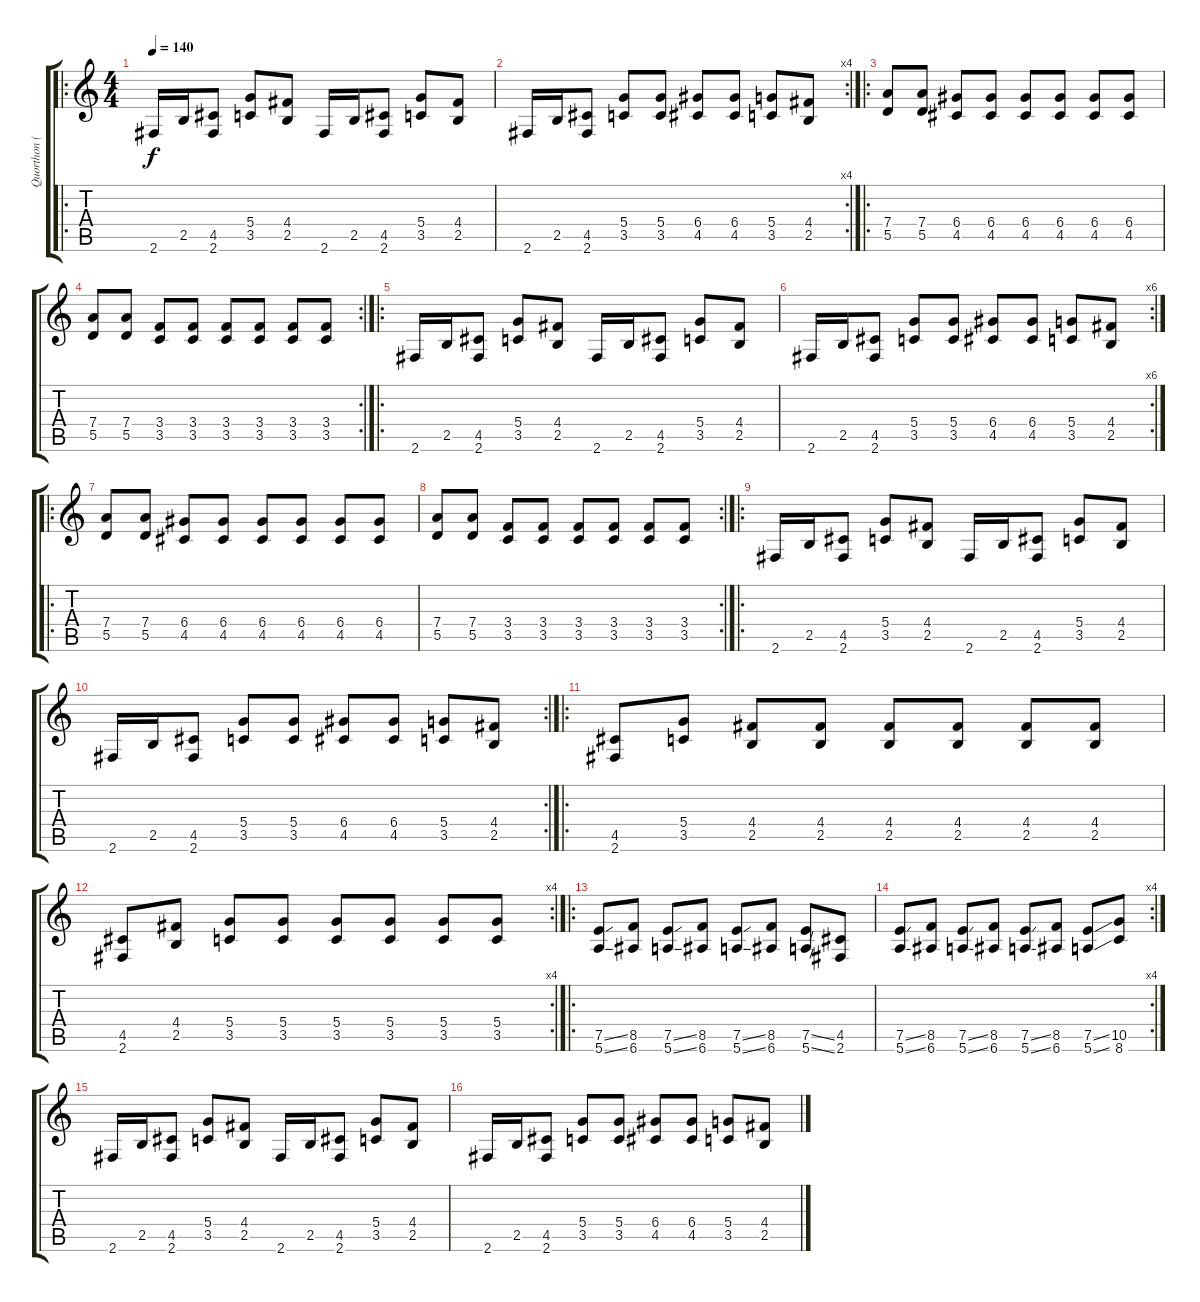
\track ("Quorthon (Guitar)" "Quorthon (") {instrument distortionguitar}
\staff {score tabs}
\tuning (E4 B3 G3 D3 A2 E2) {hide}
\ro
\ts (4 4)
\tempo 140
\clef g2
\ks c
2.6.16{dy f instrument distortionguitar} 2.5.16 (4.5 2.6).8 (5.4 3.5).8 (4.4 2.5).8 2.6.16 2.5.16 (4.5 2.6).8 (5.4 3.5).8 (4.4 2.5).8 |
\rc 4
2.6.16 2.5.16 (4.5 2.6).8 (5.4 3.5).8 (5.4 3.5).8 (6.4 4.5).8 (6.4 4.5).8 (5.4 3.5).8 (4.4 2.5).8 |
\ro
(7.4 5.5).8 (7.4 5.5).8 (6.4 4.5).8 (6.4 4.5).8 (6.4 4.5).8 (6.4 4.5).8 (6.4 4.5).8 (6.4 4.5).8 |
\rc 2
(7.4 5.5).8 (7.4 5.5).8 (3.4 3.5).8 (3.4 3.5).8 (3.4 3.5).8 (3.4 3.5).8 (3.4 3.5).8 (3.4 3.5).8 |
\ro
2.6.16 2.5.16 (4.5 2.6).8 (5.4 3.5).8 (4.4 2.5).8 2.6.16 2.5.16 (4.5 2.6).8 (5.4 3.5).8 (4.4 2.5).8 |
\rc 6
2.6.16 2.5.16 (4.5 2.6).8 (5.4 3.5).8 (5.4 3.5).8 (6.4 4.5).8 (6.4 4.5).8 (5.4 3.5).8 (4.4 2.5).8 |
\ro
(7.4 5.5).8 (7.4 5.5).8 (6.4 4.5).8 (6.4 4.5).8 (6.4 4.5).8 (6.4 4.5).8 (6.4 4.5).8 (6.4 4.5).8 |
\rc 2
(7.4 5.5).8 (7.4 5.5).8 (3.4 3.5).8 (3.4 3.5).8 (3.4 3.5).8 (3.4 3.5).8 (3.4 3.5).8 (3.4 3.5).8 |
\ro
2.6.16 2.5.16 (4.5 2.6).8 (5.4 3.5).8 (4.4 2.5).8 2.6.16 2.5.16 (4.5 2.6).8 (5.4 3.5).8 (4.4 2.5).8 |
\rc 2
2.6.16 2.5.16 (4.5 2.6).8 (5.4 3.5).8 (5.4 3.5).8 (6.4 4.5).8 (6.4 4.5).8 (5.4 3.5).8 (4.4 2.5).8 |
\ro
(4.5 2.6).8 (5.4 3.5).8 (4.4 2.5).8 (4.4 2.5).8 (4.4 2.5).8 (4.4 2.5).8 (4.4 2.5).8 (4.4 2.5).8 |
\rc 4
(4.5 2.6).8 (4.4 2.5).8 (5.4 3.5).8 (5.4 3.5).8 (5.4 3.5).8 (5.4 3.5).8 (5.4 3.5).8 (5.4 3.5).8 |
\ro
(7.5{ss} 5.6{ss}).8 (8.5 6.6).8 (7.5{ss} 5.6{ss}).8 (8.5 6.6).8 (7.5{ss} 5.6{ss}).8 (8.5 6.6).8 (7.5{ss} 5.6{ss}).8 (4.5 2.6).8 |
\rc 4
(7.5{ss} 5.6{ss}).8 (8.5 6.6).8 (7.5{ss} 5.6{ss}).8 (8.5 6.6).8 (7.5{ss} 5.6{ss}).8 (8.5 6.6).8 (7.5{ss} 5.6{ss}).8 (10.5 8.6).8 |
2.6.16 2.5.16 (4.5 2.6).8 (5.4 3.5).8 (4.4 2.5).8 2.6.16 2.5.16 (4.5 2.6).8 (5.4 3.5).8 (4.4 2.5).8 |
2.6.16 2.5.16 (4.5 2.6).8 (5.4 3.5).8 (5.4 3.5).8 (6.4 4.5).8 (6.4 4.5).8 (5.4 3.5).8 (4.4 2.5).8
